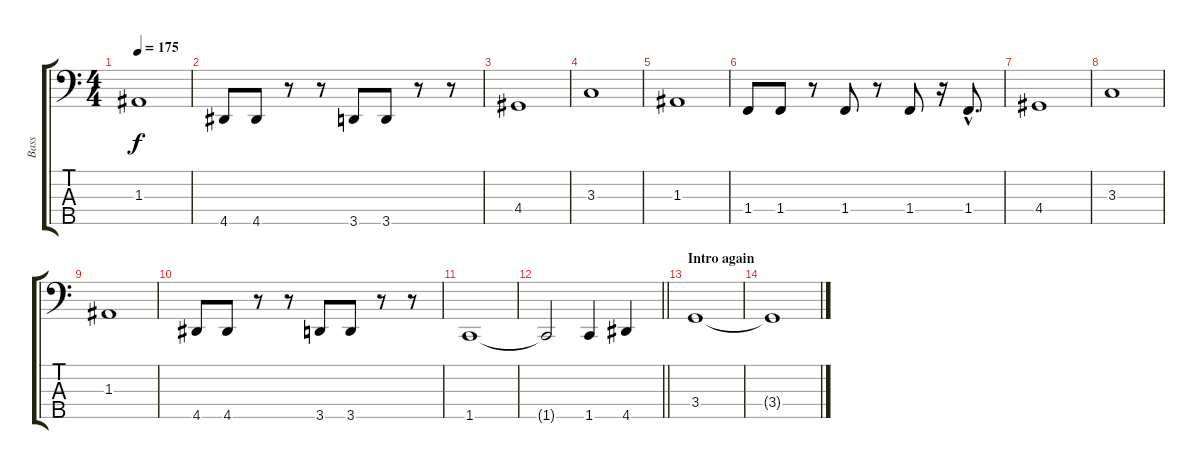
\track ("Bass" "Bass") {instrument electricbasspick}
\staff {score tabs}
\tuning (G2 D2 A1 E1 B0) {hide}
\ts (4 4)
\tempo 175
\clef f4
\ks c
1.3.1{dy f} |
4.5.8 4.5.8 r.8 r.8 3.5.8 3.5.8 r.8 r.8 |
4.4.1 |
3.3.1 |
1.3.1 |
1.4.8 1.4.8 r.8 1.4.8 r.8 1.4.8 r.16 1.4{hac}.8{d} |
4.4.1 |
3.3.1 |
1.3.1 |
4.5.8 4.5.8 r.8 r.8 3.5.8 3.5.8 r.8 r.8 |
1.5.1 |
\barLineRight lightlight
1.5{t}.2 1.5.4 4.5.4 |
\section ("" "Intro again")
3.4.1 |
3.4{t}.1
